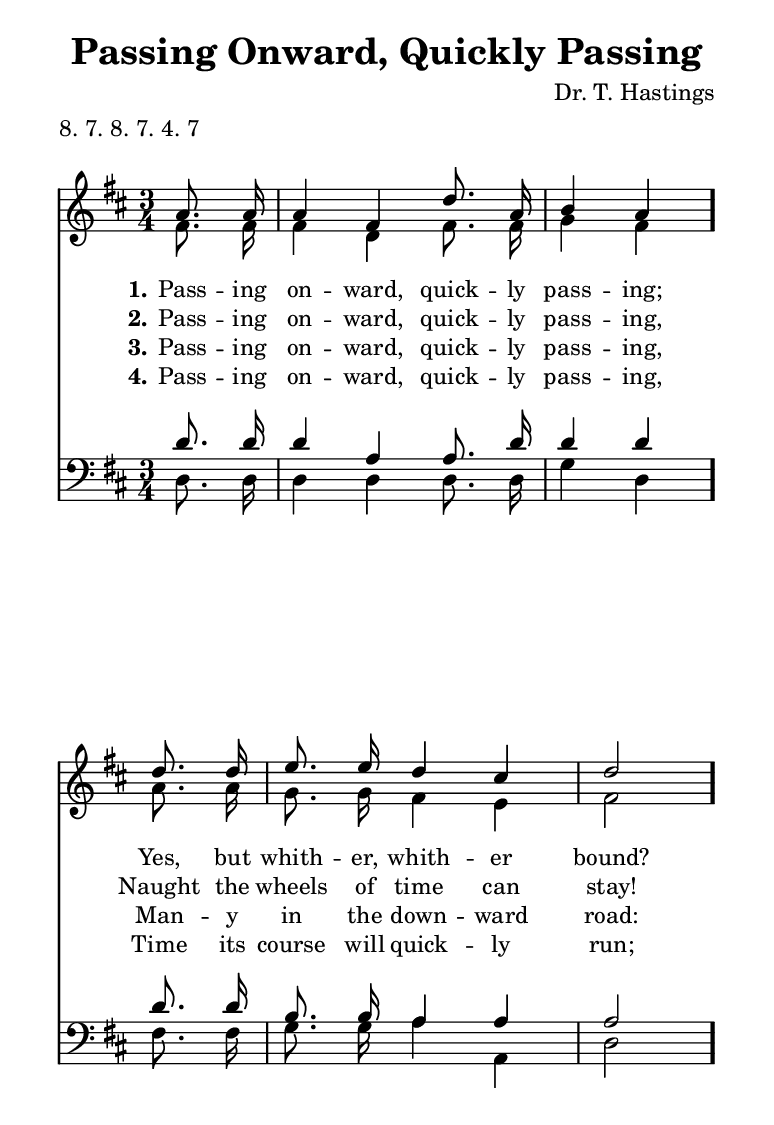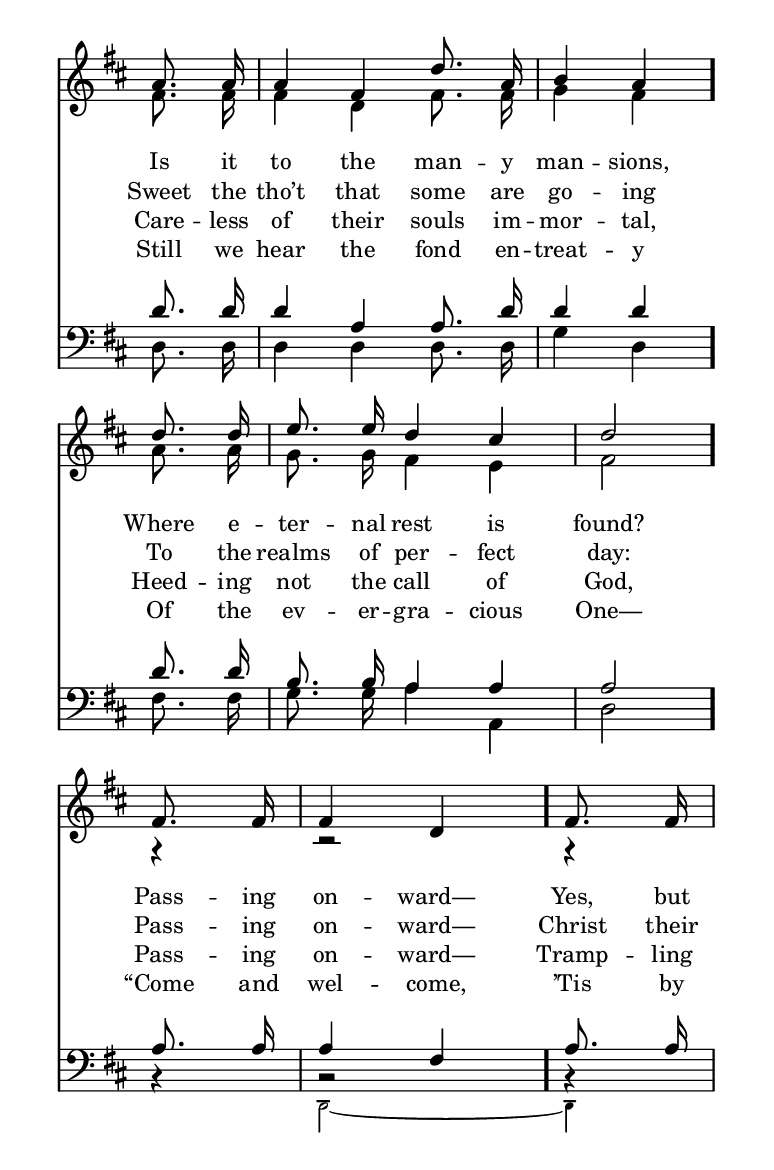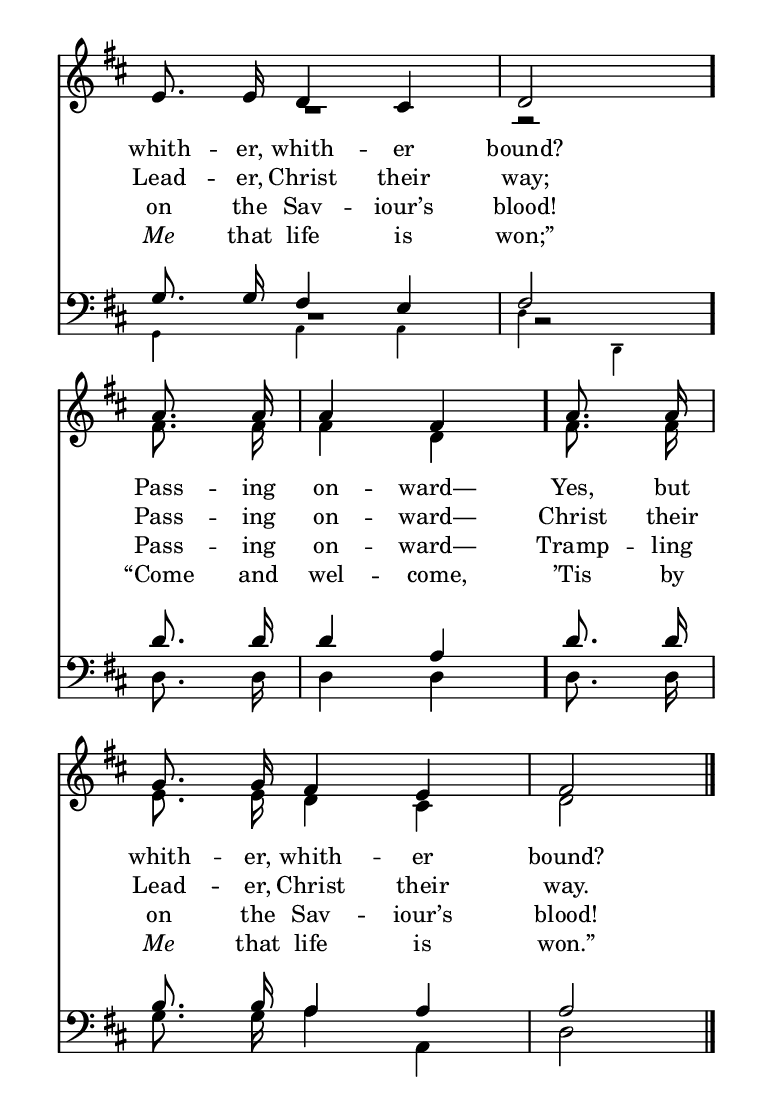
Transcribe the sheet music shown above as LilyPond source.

\include "common/global.ily"
\paper {
  \include "common/paper.ily"
  %ragged-bottom = ##t
  %ragged-last-bottom = ##t
  %systems-per-page = ##f
  %page-count = ##f
}

\header{
  hymnnumber = "30"
  title = "Passing Onward, Quickly Passing"
  tunename = "Zion"
  meter = "8. 7. 8. 7. 4. 7"
  %poet = ""
  composer = "Dr. T. Hastings"
  %copyright = ""
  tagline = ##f
}

% for fermata in MIDI
ta = { \tempo 4=80 }
tb = { \tempo 4=40 }

patternAA = { c8. c16 | c4 c4 c8. c16 | c4 c4 }

patternBA = { c8. c16 | c8. c16 c4 c4 | c2 }
patternBB = { c4 | \once \override MultiMeasureRest.staff-position = #-8 R1*3/4 | c2 }
% needs more tweaking that we can provide in a pattern
%patternBC = { r4 | \once \override MultiMeasureRest.staff-position = #-2 R1*3/4 | r2 }

patternCA = { c8. c16 | c4 c4 }
patternCB = { c4 | c2 }

global = {
  \include "common/overrides.ily"
  \override Staff.TimeSignature.style = #'()
  \time 3/4
  \override Score.MetronomeMark.transparent = ##t % hide all fermata changes too
  \ta
  \key d \major
  \partial 4
  \autoBeamOff
}

notesSoprano = {
\global
\relative c'' {

  \changePitch \patternAA { a a | a fis d' a | b a }
  \changePitch \patternBA { d d | e e d cis  | d   }
  \changePitch \patternAA { a a | a fis d' a | b a }
  \changePitch \patternBA { d d | e e d cis  | d   }

  \changePitch \patternCA { fis, fis | fis d     }
  \changePitch \patternBA { fis fis  | e e d cis | d   }
  \changePitch \patternCA { a' a     | a fis     }
  \changePitch \patternBA { a a      | g g fis e | fis }

  \bar "|."

}
}

notesAlto = {
\global
\relative e' {

  \changePitch \patternAA { fis fis | fis d fis fis | g fis }
  \changePitch \patternBA { a a     | g g fis e     | fis   }
  \changePitch \patternAA { fis fis | fis d fis fis | g fis }
  \changePitch \patternBA { a a     | g g fis e     | fis   }

  \changePitch \patternCB { r       | r         }
  \changePitch \patternBB { r       |           | r } % middle rest is explicit in patternBB
  \changePitch \patternCA { fis fis | fis d     }
  \changePitch \patternBA { fis fis | e e d cis | d }

}
}

notesTenor = {
\global
\relative a {

  \changePitch \patternAA { d d | d a a d | d d }
  \changePitch \patternBA { d d | b b a a | a   }
  \changePitch \patternAA { d d | d a a d | d d }
  \changePitch \patternBA { d d | b b a a | a   }

  \changePitch \patternCA { a a  | a fis     }
  \changePitch \patternBA { a a  | g g fis e | fis }
  \changePitch \patternCA { d' d | d a       }
  \changePitch \patternBA { d d  | b b a a   | a   }

}
}

notesBass = {
\global
\relative f {

  \changePitch \patternAA { d d | d d d d | g d }
  \changePitch \patternBA { fis fis | g g a a, | d }
  \changePitch \patternAA { d d | d d d d | g d }
  \changePitch \patternBA { fis fis | g g a a, | d }

<<
  { b4 \rest | b2 \rest }
\\
  \override NoteHead.font-size = #-4 { \skip 4 | d,2 ~ }
>>

<<
  % XXX hacky (extra-offset doesn't scale, for one thing)
  { b'4 \rest | \once \override Rest.extra-offset = #'(15 . 0) b1*3/4 \rest | \once \override Rest.extra-offset = #'(1.7 . 0) b2 \rest }
\\
  \override NoteHead.font-size = #-4 { d,4 g4 a4 a4 | d4 d,4 }
>>

  \changePitch \patternCA { d' d | d d }
  \changePitch \patternBA { d d | g g a a, | d }

}
}

wordsA = \lyricmode {
\set stanza = "1."

Pass -- ing on -- ward, quick -- ly pass -- ing; \bar "."
Yes, but whith -- er, whith -- er bound? \bar "." \break
Is it to the man -- y man -- sions, \bar "."
Where e -- ter -- nal rest is found? \bar "." \break
Pass -- ing on -- ward— \bar "."
Yes, but whith -- er, whith -- er bound? \bar "." \break
Pass -- ing on -- ward— \bar "."
Yes, but whith -- er, whith -- er bound? \bar "." \break

}

wordsB = \lyricmode {
\set stanza = "2."

Pass -- ing on -- ward, quick -- ly pass -- ing,
Naught the wheels of time can stay!
Sweet the tho’t that some are go -- ing
To the realms of per -- fect day:
Pass -- ing on -- ward—
Christ their Lead -- er, Christ their way;
Pass -- ing on -- ward—
Christ their Lead -- er, Christ their way.

}

wordsC = \lyricmode {
\set stanza = "3."

Pass -- ing on -- ward, quick -- ly pass -- ing,
Man -- y in the down -- ward road:
Care -- less of their souls im -- mor -- tal,
Heed -- ing not the call of God,
Pass -- ing on -- ward—
Tramp -- ling on the Sav -- iour’s blood!
Pass -- ing on -- ward—
Tramp -- ling on the Sav -- iour’s blood!

}

wordsD = \lyricmode {
\set stanza = "4."

Pass -- ing on -- ward, quick -- ly pass -- ing,
Time its course will quick -- ly run;
Still we hear the fond en -- treat -- y
Of the ev -- er -- gra -- cious One—
“Come and wel -- come,
’Tis by { \italicsOn } Me { \italicsOff } that life is won;”
“Come and wel -- come,
’Tis by { \italicsOn } Me { \italicsOff } that life is won.”

}

\score {
  \context ChoirStaff <<
    \context Staff = upper <<
      \set ChoirStaff.systemStartDelimiter = #'SystemStartBar
      \context Voice  = sopranos { \voiceOne << \notesSoprano >> }
      \context Voice  = altos { \voiceTwo << \notesAlto >> }
      \context Lyrics = one   \lyricsto sopranos \wordsA
      \context Lyrics = two   \lyricsto sopranos \wordsB
      \context Lyrics = three \lyricsto sopranos \wordsC
      \context Lyrics = four  \lyricsto sopranos \wordsD
      %\context Lyrics = five  \lyricsto sopranos \wordsE
    >>
    \context Staff = men <<
      \clef bass
      \context Voice  = tenors { \voiceOne << \notesTenor >> }
      \context Voice  = basses { \voiceTwo << \notesBass >> }
    >>
  >>
  \layout {
    \include "common/layout.ily"
  }
  \midi{
    \include "common/midi.ily"
  }
}

\version "2.18.0"  % necessary for upgrading to future LilyPond versions.

% vi:set et ts=2 sw=2 ai nocindent syntax=lilypond:
